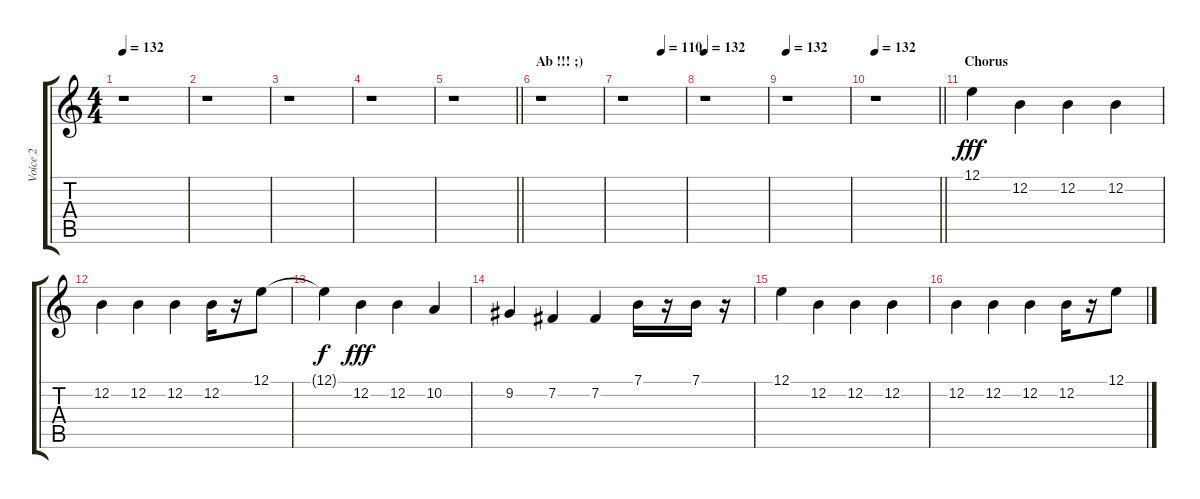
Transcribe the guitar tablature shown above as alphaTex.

\track ("Voice 2" "Voice 2") {instrument rockorgan}
\staff {score tabs}
\tuning (E4 B3 G3 D3 A2 E2) {hide}
\ts (4 4)
\tempo 132
\clef g2
\ks c
r.1{dy fff} |
r.1 |
r.1 |
r.1 |
\barLineRight lightlight
r.1 |
\section ("" "Ab !!! ;)")
r.1 |
\tempo (110 0.625)
r.1 |
\tempo 132
r.1 |
\tempo 132
r.1 |
\tempo 132
\barLineRight lightlight
r.1 |
\section ("" "Chorus")
12.1.4 12.2.4 12.2.4 12.2.4 |
12.2.4 12.2.4 12.2.4 12.2.16 r.16 12.1.8 |
12.1{t}.4{dy f} 12.2.4{dy fff} 12.2.4 10.2.4 |
9.2.4 7.2.4 7.2.4 7.1.16 r.16 7.1.16 r.16 |
12.1.4 12.2.4 12.2.4 12.2.4 |
12.2.4 12.2.4 12.2.4 12.2.16 r.16 12.1.8
